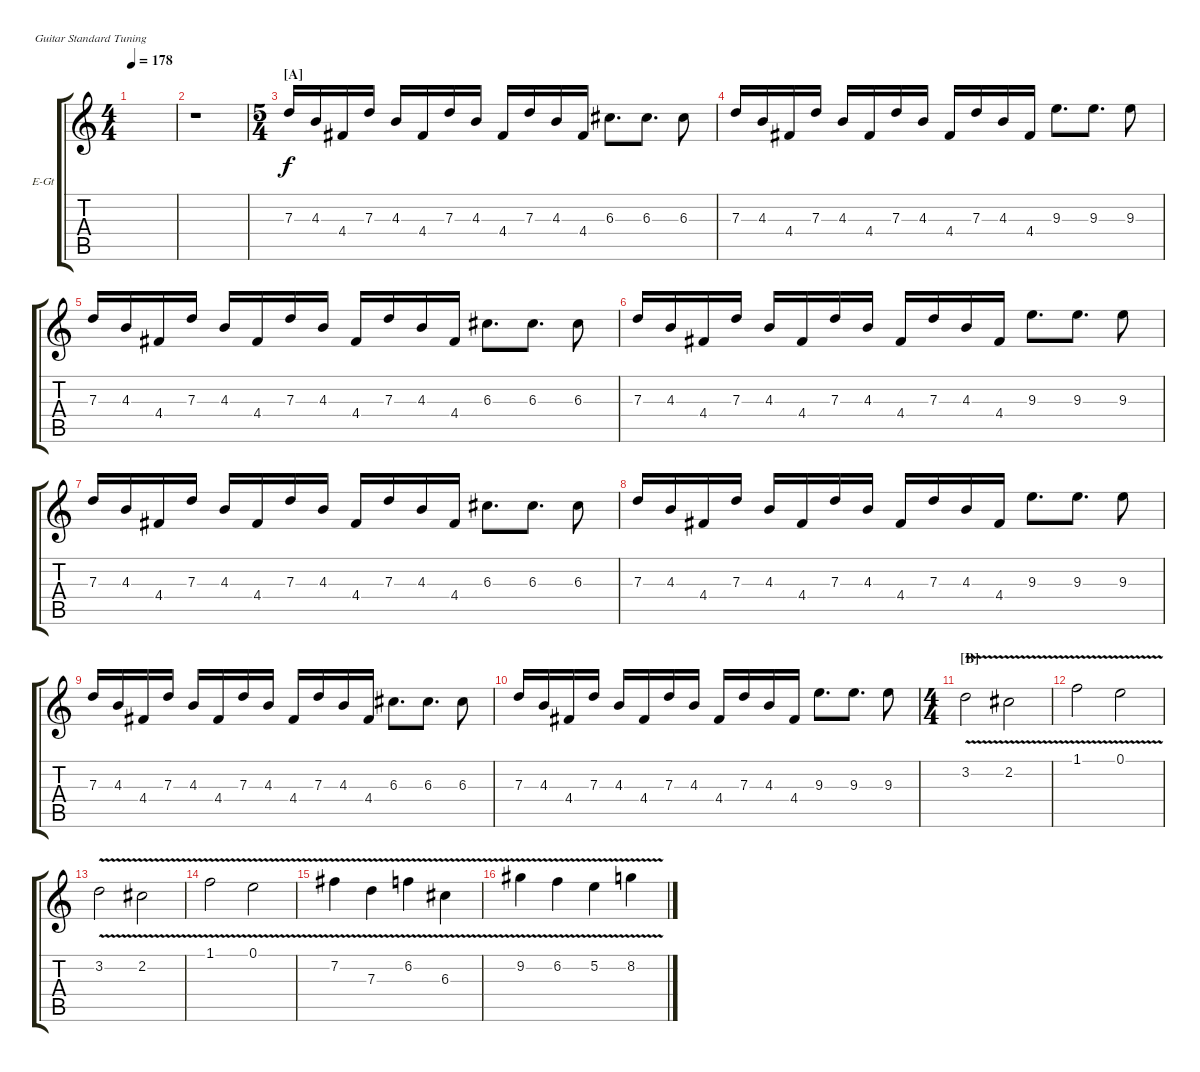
\defaultSystemsLayout 4
\bracketExtendMode groupsimilarinstruments
\firstSystemTrackNameOrientation horizontal
\otherSystemsTrackNameOrientation horizontal
\track ("Electric Guitar" "E-Gt") {instrument distortionguitar}
\staff {score tabs}
\tuning (E4 B3 G3 D3 A2 E2)
\ts (4 4)
\tempo 178
\clef g2
\scale
0.39527
\ks c
|
\scale
0.209459 r.1 |
\ts (5 4)
\section ("A" "")
\scale
0.39527 7.3.16 4.3.16 4.4.16 7.3.16 4.3.16 4.4.16 7.3.16 4.3.16 4.4.16 7.3.16 4.3.16 4.4.16 6.3.8{d} 6.3.8{d} 6.3.8 |
\scale
0.333333 7.3.16 4.3.16 4.4.16 7.3.16 4.3.16 4.4.16 7.3.16 4.3.16 4.4.16 7.3.16 4.3.16 4.4.16 9.3.8{d} 9.3.8{d} 9.3.8 |
\scale
0.333333 7.3.16 4.3.16 4.4.16 7.3.16 4.3.16 4.4.16 7.3.16 4.3.16 4.4.16 7.3.16 4.3.16 4.4.16 6.3.8{d} 6.3.8{d} 6.3.8 |
\scale
0.333333 7.3.16 4.3.16 4.4.16 7.3.16 4.3.16 4.4.16 7.3.16 4.3.16 4.4.16 7.3.16 4.3.16 4.4.16 9.3.8{d} 9.3.8{d} 9.3.8 |
\scale
0.333333 7.3.16 4.3.16 4.4.16 7.3.16 4.3.16 4.4.16 7.3.16 4.3.16 4.4.16 7.3.16 4.3.16 4.4.16 6.3.8{d} 6.3.8{d} 6.3.8 |
\scale
0.333333 7.3.16 4.3.16 4.4.16 7.3.16 4.3.16 4.4.16 7.3.16 4.3.16 4.4.16 7.3.16 4.3.16 4.4.16 9.3.8{d} 9.3.8{d} 9.3.8 |
\scale
0.333333 7.3.16 4.3.16 4.4.16 7.3.16 4.3.16 4.4.16 7.3.16 4.3.16 4.4.16 7.3.16 4.3.16 4.4.16 6.3.8{d} 6.3.8{d} 6.3.8 |
\scale
0.257261 7.3.16 4.3.16 4.4.16 7.3.16 4.3.16 4.4.16 7.3.16 4.3.16 4.4.16 7.3.16 4.3.16 4.4.16 9.3.8{d} 9.3.8{d} 9.3.8 |
\ts (4 4)
\section ("B" "")
\scale
0.485477 3.2{v}.2 2.2{v}.2 |
\scale
0.257261 1.1{v}.2 0.1{v}.2 |
\scale
0.333333 3.2{v}.2 2.2{v}.2 |
\scale
0.333333 1.1{v}.2 0.1{v}.2 |
\scale
0.333333 7.2{v}.4 7.3{v}.4 6.2{v}.4 6.3{v}.4 |
\scale
0.333333 9.2{v}.4 6.2{v}.4 5.2{v}.4 8.2{v}.4
